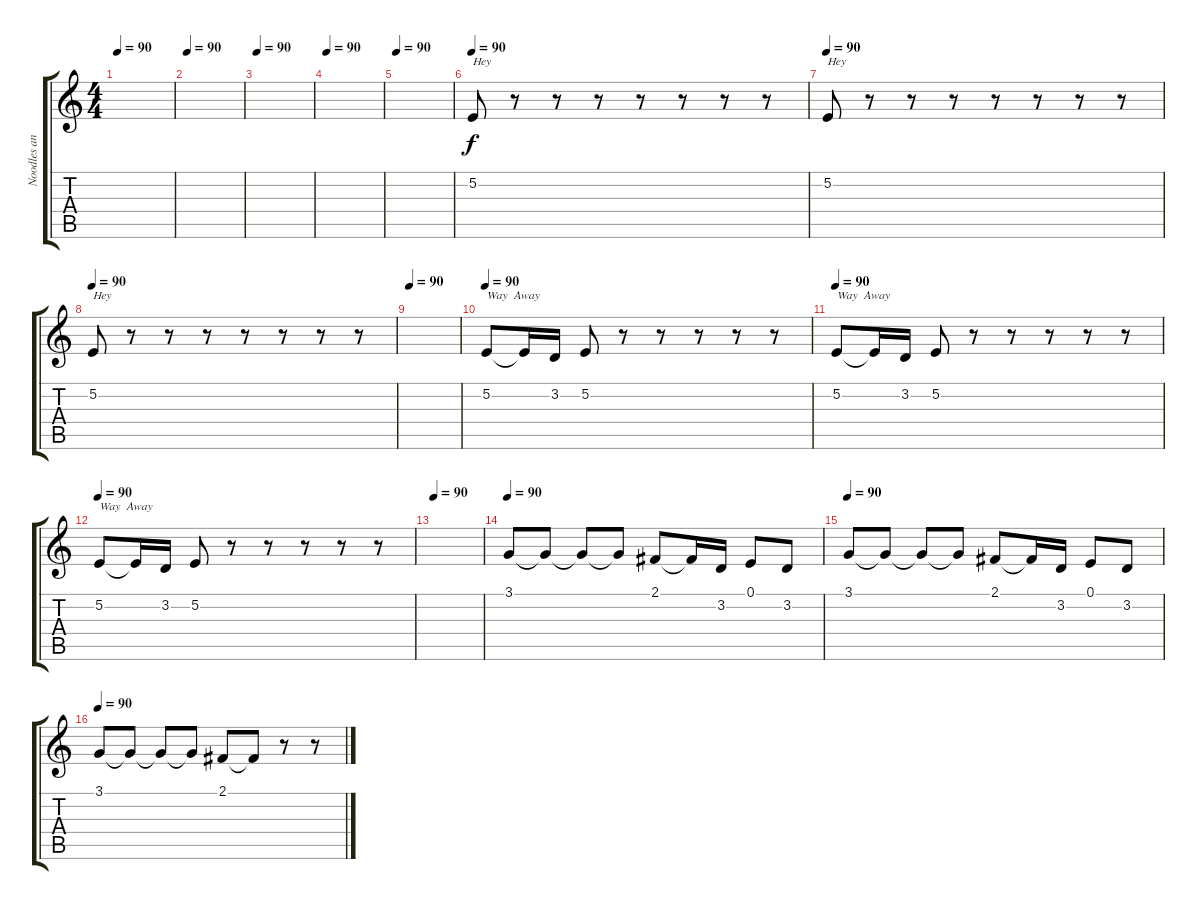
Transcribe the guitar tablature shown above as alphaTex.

\track ("Noodles and Greg.K (Backvocals)" "Noodles an") {instrument synthbrass1}
\staff {score tabs}
\tuning (E4 B3 G3 D3 A2 E2) {hide}
\ts (4 4)
\tempo 90
\clef g2
\ks c
|
\tempo 90
|
\tempo 90
|
\tempo 90
|
\tempo 90
|
\tempo 90
5.2.8{txt "Hey"} r.8 r.8 r.8 r.8 r.8 r.8 r.8 |
\tempo 90
5.2.8{txt "Hey"} r.8 r.8 r.8 r.8 r.8 r.8 r.8 |
\tempo 90
5.2.8{txt "Hey"} r.8 r.8 r.8 r.8 r.8 r.8 r.8 |
\tempo 90
|
\tempo 90
5.2.8{txt "Way  Away"} 5.2{t}.16 3.2.16 5.2.8 r.8 r.8 r.8 r.8 r.8 |
\tempo 90
5.2.8{txt "Way  Away"} 5.2{t}.16 3.2.16 5.2.8 r.8 r.8 r.8 r.8 r.8 |
\tempo 90
5.2.8{txt "Way  Away"} 5.2{t}.16 3.2.16 5.2.8 r.8 r.8 r.8 r.8 r.8 |
\tempo 90
|
\tempo 90
3.1.8{volume 16 instrument oboe} 3.1{t}.8 3.1{t}.8 3.1{t}.8 2.1.8 2.1{t}.16 3.2.16 0.1.8 3.2.8 |
\tempo 90
3.1.8{volume 16 instrument oboe} 3.1{t}.8 3.1{t}.8 3.1{t}.8 2.1.8 2.1{t}.16 3.2.16 0.1.8 3.2.8 |
\tempo 90
3.1.8{volume 16 instrument oboe} 3.1{t}.8 3.1{t}.8 3.1{t}.8 2.1.8 2.1{t}.8 r.8 r.8
